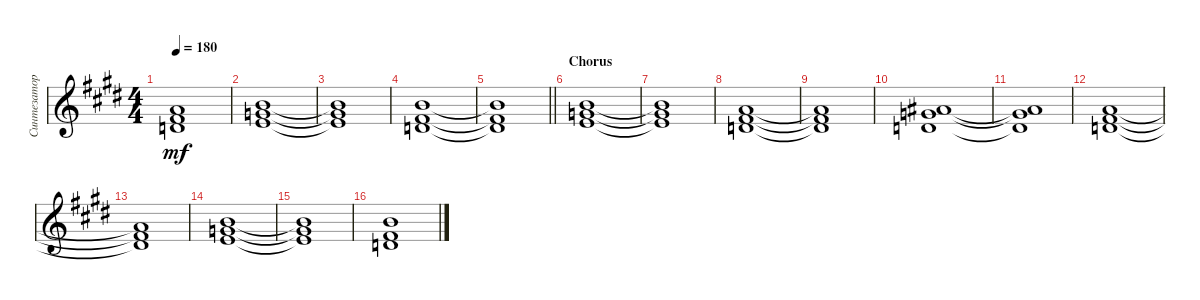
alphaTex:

\track ("Синтезатор" "Синтезатор") {instrument stringensemble1}
\staff {score}
\tuning (E4 B3 G3 D3 A2 E2) {hide}
\ts (4 4)
\tempo 180
\clef g2
\ks c#minor
(5.1{t} 7.2{t} 7.3{t}).1{dy mf} |
(7.1 8.2 9.3).1 |
(7.1{t} 8.2{t} 9.3{t}).1 |
(7.1 7.2 7.3).1 |
\barLineRight lightlight
(7.1{t} 7.2{t} 7.3{t}).1 |
\section ("" "Chorus")
(7.1 8.2 9.3).1 |
(7.1{t} 8.2{t} 9.3{t}).1 |
(5.1 7.2 7.3).1 |
(5.1{t} 7.2{t} 7.3{t}).1 |
(6.1 8.2 7.3).1 |
(6.1{t} 8.2{t} 7.3{t}).1 |
(5.1 7.2 7.3).1 |
(5.1{t} 7.2{t} 7.3{t}).1 |
(7.1 8.2 9.3).1 |
(7.1{t} 8.2{t} 9.3{t}).1 |
(7.1 7.2 7.3).1
